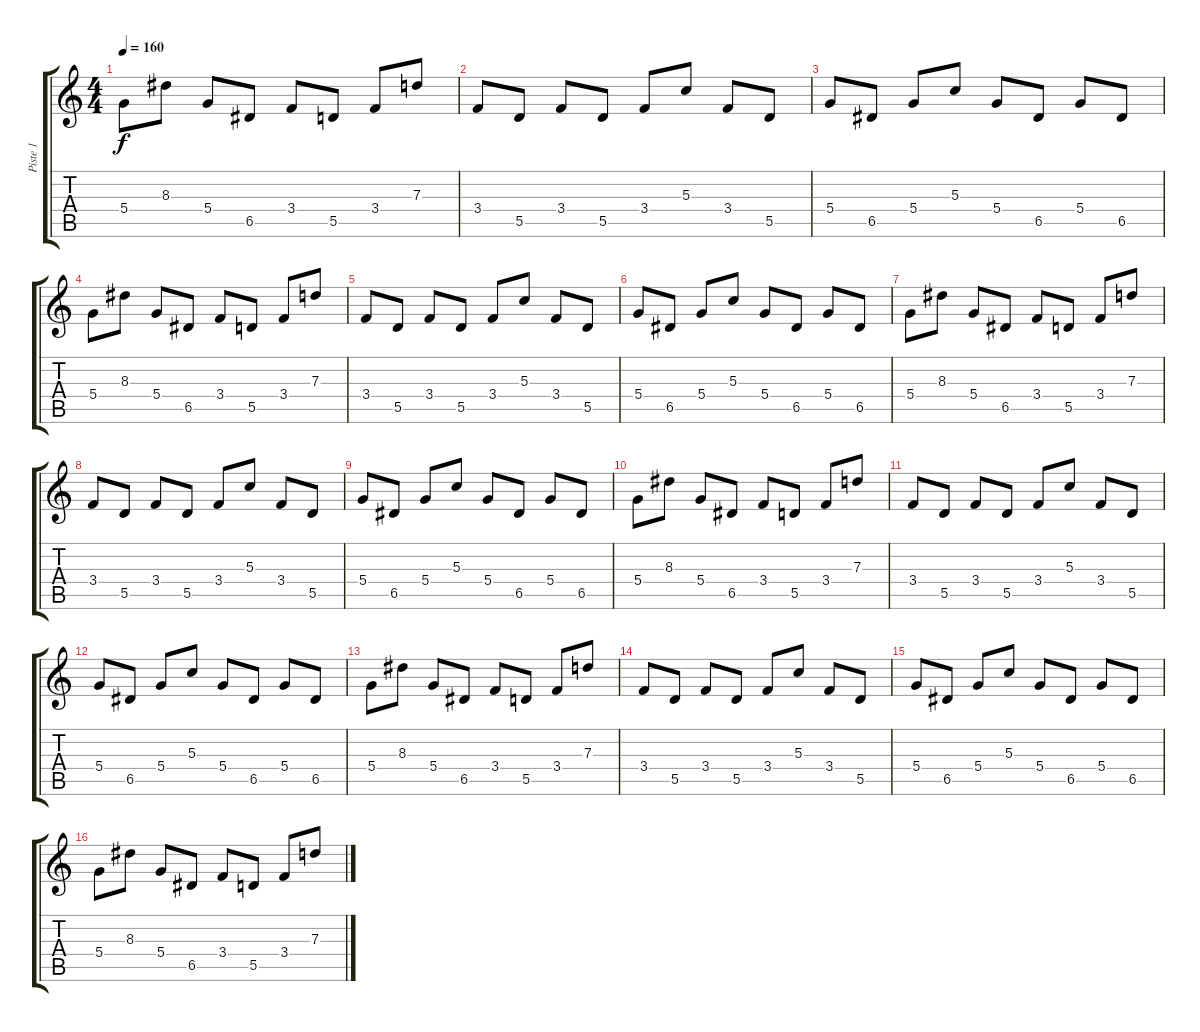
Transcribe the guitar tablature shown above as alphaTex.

\track ("Piste 1" "Piste 1") {instrument distortionguitar}
\staff {score tabs}
\tuning (E4 B3 G3 D3 A2 E2) {hide}
\ts (4 4)
\tempo 160
\clef g2
\ks c
5.4.8{dy f} 8.3.8 5.4.8 6.5.8 3.4.8 5.5.8 3.4.8 7.3.8 |
3.4.8 5.5.8 3.4.8 5.5.8 3.4.8 5.3.8 3.4.8 5.5.8 |
5.4.8 6.5.8 5.4.8 5.3.8 5.4.8 6.5.8 5.4.8 6.5.8 |
5.4.8 8.3.8 5.4.8 6.5.8 3.4.8 5.5.8 3.4.8 7.3.8 |
3.4.8 5.5.8 3.4.8 5.5.8 3.4.8 5.3.8 3.4.8 5.5.8 |
5.4.8 6.5.8 5.4.8 5.3.8 5.4.8 6.5.8 5.4.8 6.5.8 |
5.4.8 8.3.8 5.4.8 6.5.8 3.4.8 5.5.8 3.4.8 7.3.8 |
3.4.8 5.5.8 3.4.8 5.5.8 3.4.8 5.3.8 3.4.8 5.5.8 |
5.4.8 6.5.8 5.4.8 5.3.8 5.4.8 6.5.8 5.4.8 6.5.8 |
5.4.8 8.3.8 5.4.8 6.5.8 3.4.8 5.5.8 3.4.8 7.3.8 |
3.4.8 5.5.8 3.4.8 5.5.8 3.4.8 5.3.8 3.4.8 5.5.8 |
5.4.8 6.5.8 5.4.8 5.3.8 5.4.8 6.5.8 5.4.8 6.5.8 |
5.4.8 8.3.8 5.4.8 6.5.8 3.4.8 5.5.8 3.4.8 7.3.8 |
3.4.8 5.5.8 3.4.8 5.5.8 3.4.8 5.3.8 3.4.8 5.5.8 |
5.4.8 6.5.8 5.4.8 5.3.8 5.4.8 6.5.8 5.4.8 6.5.8 |
5.4.8 8.3.8 5.4.8 6.5.8 3.4.8 5.5.8 3.4.8 7.3.8
